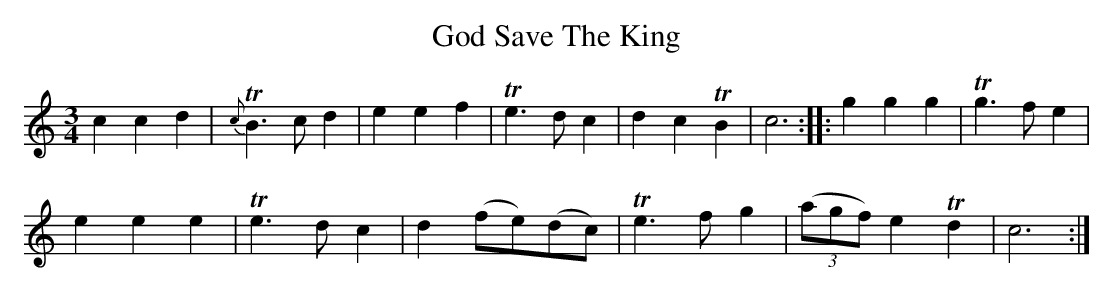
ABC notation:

X:1
T:God Save The King
M:3/4
L:1/8
K:C
c2 c2 d2 | {c}TB3 c d2 | e2 e2 f2 | Te3 d c2 | d2 c2 TB2 | c6 :||: g2 g2 g2 | Tg3 f e2 |
e2 e2 e2 | Te3 d c2 | d2 (fe)(dc) | Te3 f g2 | (3(agf) e2 Td2 | c6 :|
